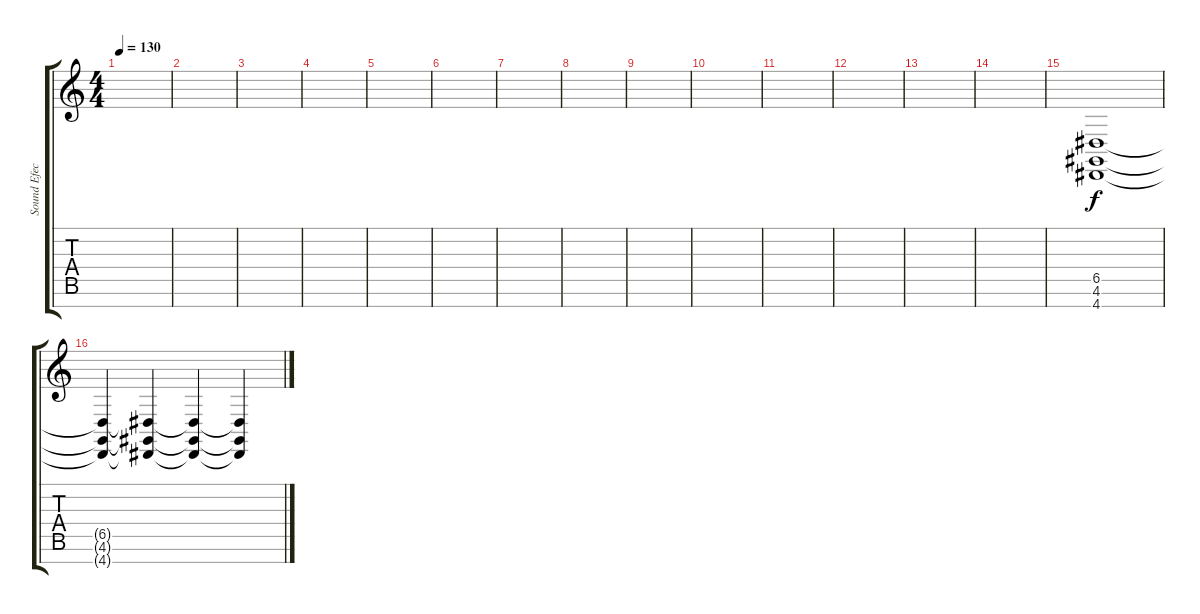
\track ("Sound Efect" "Sound Efec") {instrument pad2warm}
\staff {score tabs}
\tuning (E4 B3 G3 D3 A2 E2 B1) {hide}
\ts (4 4)
\tempo 130
\clef g2
\ks c
|
|
|
|
|
|
|
|
|
|
|
|
|
|
(6.5 4.6 4.7).1 |
(6.5{t} 4.6{t} 4.7{t}).4 (6.5{t} 4.6{t} 4.7{t}).4 (6.5{t} 4.6{t} 4.7{t}).4 (6.5{t} 4.6{t} 4.7{t}).4
